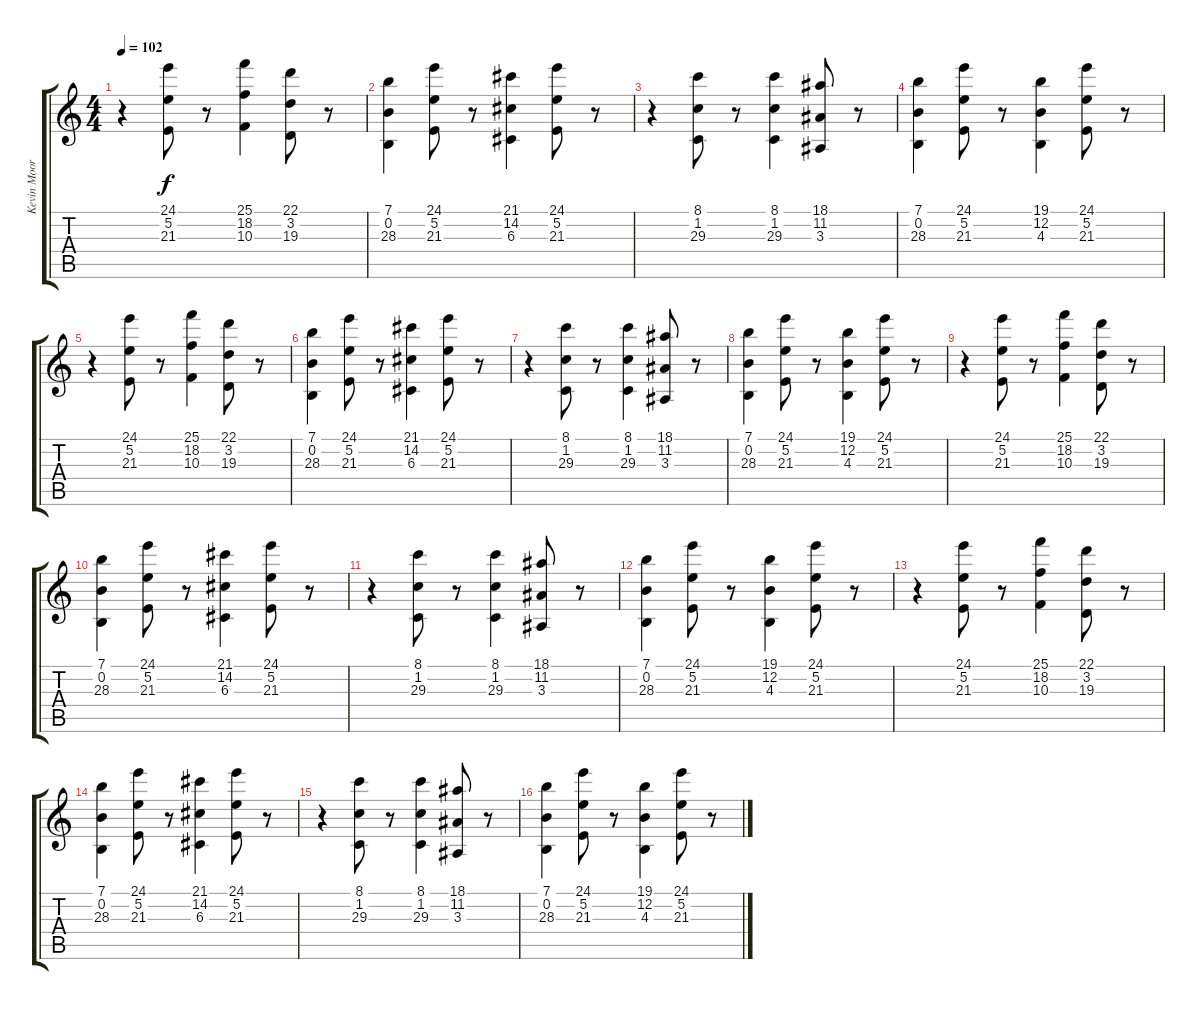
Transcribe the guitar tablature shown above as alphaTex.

\track ("Kevin Moore Keyboard Back Channel" "Kevin Moor") {instrument pad1newage}
\staff {score tabs}
\tuning (E4 B3 G3 D3 A2 E2) {hide}
\ts (4 4)
\tempo 102
\clef g2
\ks c
r.4{dy f} (24.1 5.2 21.3).8 r.8 (25.1 18.2 10.3).4 (22.1 3.2 19.3).8 r.8 |
(7.1 0.2 28.3).4 (24.1 5.2 21.3).8 r.8 (21.1 14.2 6.3).4 (24.1 5.2 21.3).8 r.8 |
r.4 (8.1 1.2 29.3).8 r.8 (8.1 1.2 29.3).4 (18.1 11.2 3.3).8 r.8 |
(7.1 0.2 28.3).4 (24.1 5.2 21.3).8 r.8 (19.1 12.2 4.3).4 (24.1 5.2 21.3).8 r.8 |
r.4 (24.1 5.2 21.3).8 r.8 (25.1 18.2 10.3).4 (22.1 3.2 19.3).8 r.8 |
(7.1 0.2 28.3).4 (24.1 5.2 21.3).8 r.8 (21.1 14.2 6.3).4 (24.1 5.2 21.3).8 r.8 |
r.4 (8.1 1.2 29.3).8 r.8 (8.1 1.2 29.3).4 (18.1 11.2 3.3).8 r.8 |
(7.1 0.2 28.3).4 (24.1 5.2 21.3).8 r.8 (19.1 12.2 4.3).4 (24.1 5.2 21.3).8 r.8 |
r.4 (24.1 5.2 21.3).8 r.8 (25.1 18.2 10.3).4 (22.1 3.2 19.3).8 r.8 |
(7.1 0.2 28.3).4 (24.1 5.2 21.3).8 r.8 (21.1 14.2 6.3).4 (24.1 5.2 21.3).8 r.8 |
r.4 (8.1 1.2 29.3).8 r.8 (8.1 1.2 29.3).4 (18.1 11.2 3.3).8 r.8 |
(7.1 0.2 28.3).4 (24.1 5.2 21.3).8 r.8 (19.1 12.2 4.3).4 (24.1 5.2 21.3).8 r.8 |
r.4 (24.1 5.2 21.3).8 r.8 (25.1 18.2 10.3).4 (22.1 3.2 19.3).8 r.8 |
(7.1 0.2 28.3).4 (24.1 5.2 21.3).8 r.8 (21.1 14.2 6.3).4 (24.1 5.2 21.3).8 r.8 |
r.4 (8.1 1.2 29.3).8 r.8 (8.1 1.2 29.3).4 (18.1 11.2 3.3).8 r.8 |
(7.1 0.2 28.3).4 (24.1 5.2 21.3).8 r.8 (19.1 12.2 4.3).4 (24.1 5.2 21.3).8 r.8
